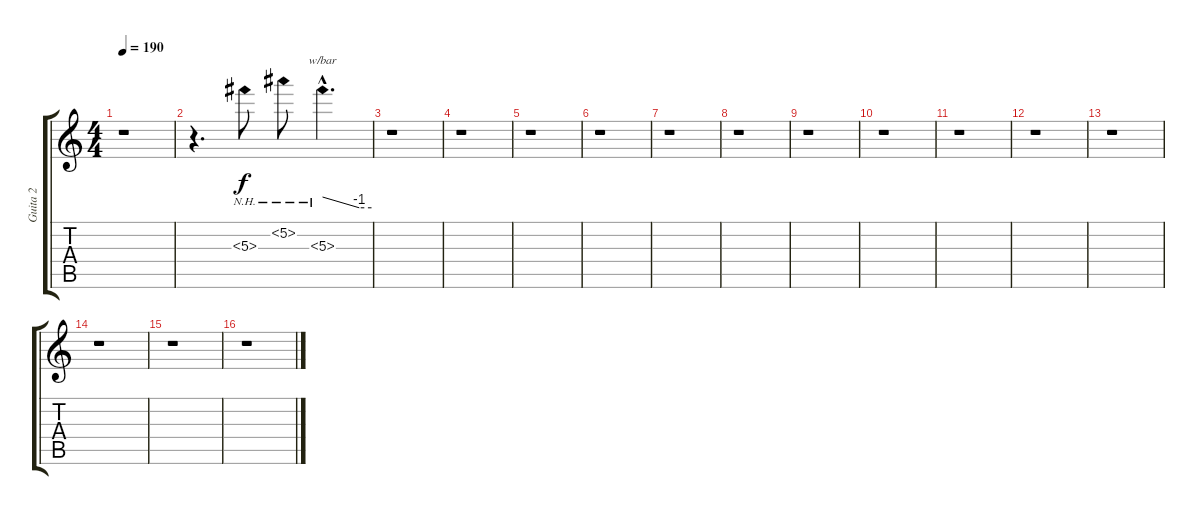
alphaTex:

\track ("Guita 2" "Guita 2") {instrument distortionguitar}
\staff {score tabs}
\tuning (Eb4 Bb3 Gb3 Db3 Ab2 Eb2) {hide}
\ts (4 4)
\tempo 190
\clef g2
\ks c
r.1{dy f} |
r.4{d} 5.3{nh}.8 5.2{nh}.8 5.3{nh hac}.4{d tbe (custom default 0 0 45 -4 60 -4)} |
r.1 |
r.1 |
r.1 |
r.1 |
r.1 |
r.1 |
r.1 |
r.1 |
r.1 |
r.1 |
r.1 |
r.1 |
r.1 |
r.1
